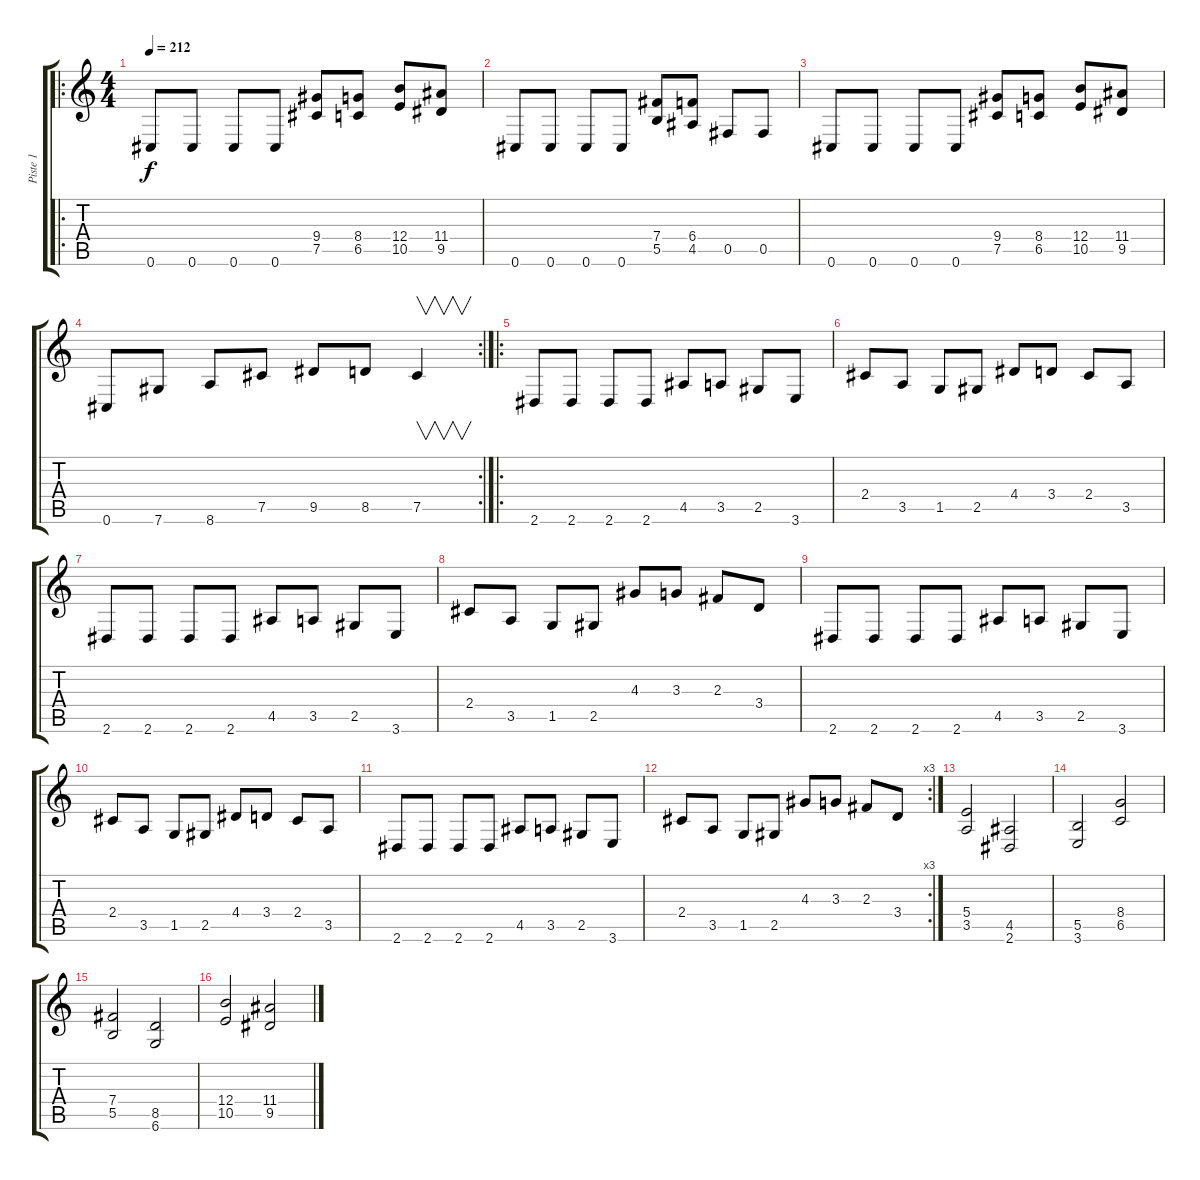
\track ("Piste 1" "Piste 1") {instrument distortionguitar}
\staff {score tabs}
\tuning (Db4 Ab3 E3 B2 Gb2 Db2) {hide}
\ro
\ts (4 4)
\tempo 212
\clef g2
\ks c
0.6.8{dy f} 0.6.8 0.6.8 0.6.8 (9.4 7.5).8 (8.4 6.5).8 (12.4 10.5).8 (11.4 9.5).8 |
0.6.8 0.6.8 0.6.8 0.6.8 (7.4 5.5).8 (6.4 4.5).8 0.5.8 0.5.8 |
0.6.8 0.6.8 0.6.8 0.6.8 (9.4 7.5).8 (8.4 6.5).8 (12.4 10.5).8 (11.4 9.5).8 |
\rc 2
0.6.8 7.6.8 8.6.8 7.5.8 9.5.8 8.5.8 7.5.4{v} |
\ro
2.6.8 2.6.8 2.6.8 2.6.8 4.5.8 3.5.8 2.5.8 3.6.8 |
2.4.8 3.5.8 1.5.8 2.5.8 4.4.8 3.4.8 2.4.8 3.5.8 |
2.6.8 2.6.8 2.6.8 2.6.8 4.5.8 3.5.8 2.5.8 3.6.8 |
2.4.8 3.5.8 1.5.8 2.5.8 4.3.8 3.3.8 2.3.8 3.4.8 |
2.6.8 2.6.8 2.6.8 2.6.8 4.5.8 3.5.8 2.5.8 3.6.8 |
2.4.8 3.5.8 1.5.8 2.5.8 4.4.8 3.4.8 2.4.8 3.5.8 |
2.6.8 2.6.8 2.6.8 2.6.8 4.5.8 3.5.8 2.5.8 3.6.8 |
\rc 3
2.4.8 3.5.8 1.5.8 2.5.8 4.3.8 3.3.8 2.3.8 3.4.8 |
(5.4 3.5).2 (4.5 2.6).2 |
(5.5 3.6).2 (8.4 6.5).2 |
(7.4 5.5).2 (8.5 6.6).2 |
(12.4 10.5).2 (11.4 9.5).2
